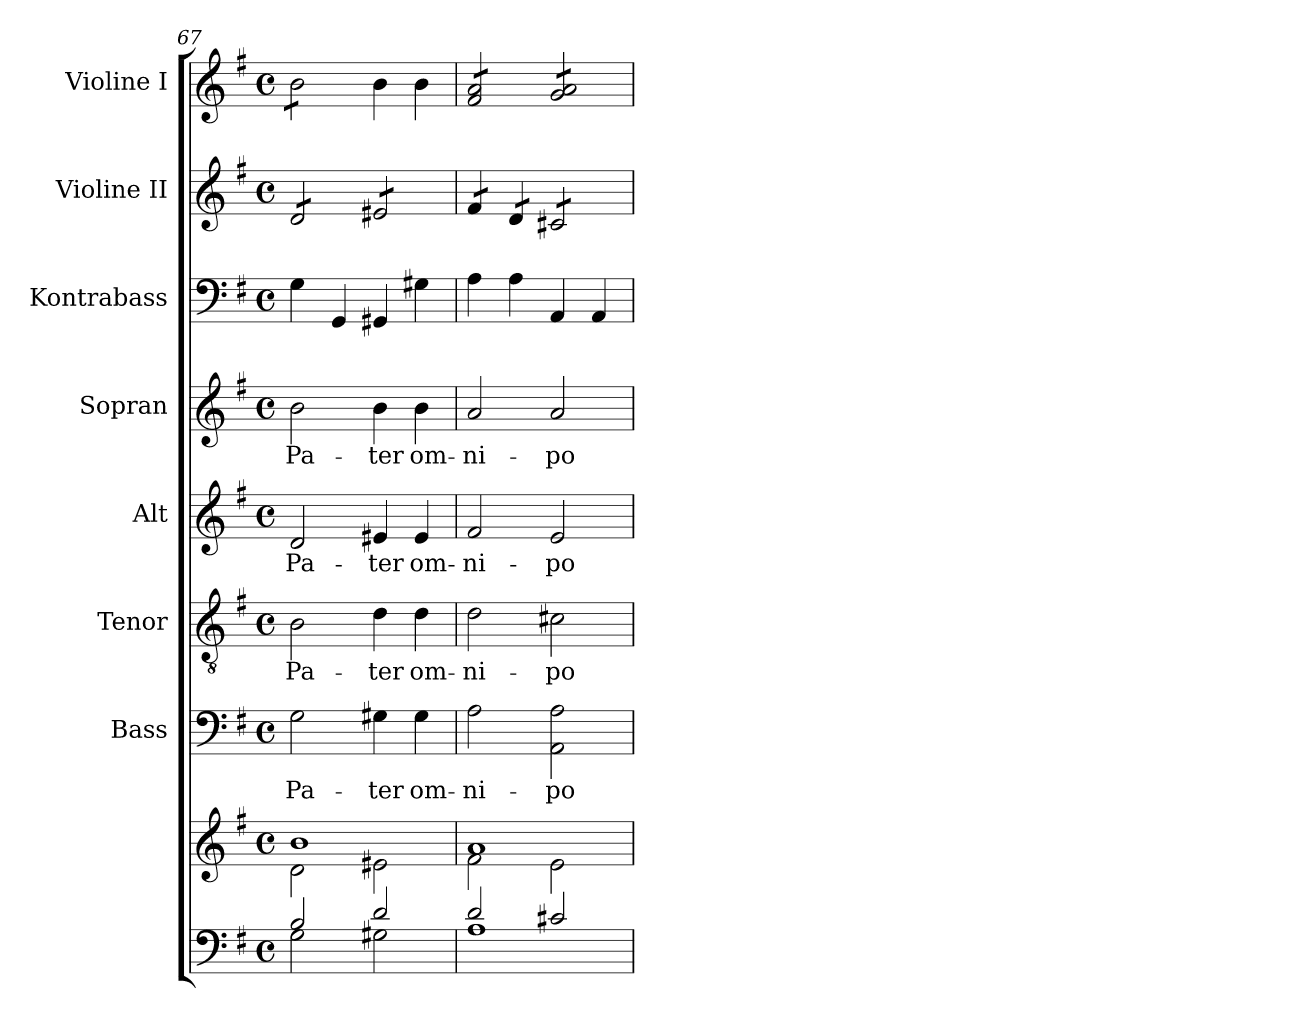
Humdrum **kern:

**kern	**kern	**kern	**text	**kern	**text	**kern	**text	**kern	**text	**kern	**kern	**kern
*part8	*part8	*part7	*part7	*part6	*part6	*part5	*part5	*part4	*part4	*part3	*part2	*part1
*staff9	*staff8	*staff7	*staff7	*staff6	*staff6	*staff5	*staff5	*staff4	*staff4	*staff3	*staff2	*staff1
*	*	*I"Bass	*	*I"Tenor	*	*I"Alt	*	*I"Sopran	*	*I"Kontrabass	*I"Violine II	*I"Violine I
*	*	*I'B.	*	*I'T.	*	*I'A.	*	*I'S.	*	*I'Kb.	*I'Vl. II	*I'Vl. I
*clefF4	*clefG2	*clefF4	*	*clefGv2	*	*clefG2	*	*clefG2	*	*clefF4	*clefG2	*clefG2
*	*	*	*	*	*	*	*	*	*	*ITrd7c12	*	*
*k[f#]	*k[f#]	*k[f#]	*	*k[f#]	*	*k[f#]	*	*k[f#]	*	*k[f#]	*k[f#]	*k[f#]
*G:	*G:	*G:	*	*G:	*	*G:	*	*G:	*	*G:	*G:	*G:
*M4/4	*M4/4	*M4/4	*	*M4/4	*	*M4/4	*	*M4/4	*	*M4/4	*M4/4	*M4/4
*met(c)	*met(c)	*met(c)	*	*met(c)	*	*met(c)	*	*met(c)	*	*met(c)	*met(c)	*met(c)
=67	=67	=67	=67	=67	=67	=67	=67	=67	=67	=67	=67	=67
*^	*^	*	*	*	*	*	*	*	*	*	*	*
!	!	!	!	!	!LO:LY:b	!	!LO:LY:b	!	!LO:LY:b	!	!LO:LY:b	!	!	!
*	*	*	*	*	*	*	*	*	*	*	*	*	*tremolo	*
*	*	*	*	*	*	*	*	*	*	*	*	*	*	*tremolo
2B/	2G\	1b	2d\	2G\	Pa-	2B\	Pa-	2d/	Pa-	2b\	Pa-	4GG\	8d/L	8b\L
.	.	.	.	.	.	.	.	.	.	.	.	.	8d/	8b\
.	.	.	.	.	.	.	.	.	.	.	.	4GGG/	8d/	8b\
.	.	.	.	.	.	.	.	.	.	.	.	.	8d/J	8b\J
*	*	*	*	*	*	*	*	*	*	*	*	*	*	*Xtremolo
!	!	!	!	!	!LO:LY:b	!	!LO:LY:b	!	!LO:LY:b	!	!LO:LY:b	!	!	!
2d/	2G#X\	.	2e#X\	4G#X\	-ter	4d\	-ter	4e#X/	-ter	4b\	-ter	4GGG#X/	8e#X/L	4b\
.	.	.	.	.	.	.	.	.	.	.	.	.	8e#X/	.
!	!	!	!	!	!LO:LY:b	!	!LO:LY:b	!	!LO:LY:b	!	!LO:LY:b	!	!	!
.	.	.	.	4G#\	om-	4d\	om-	4e#/	om-	4b\	om-	4GG#X\	8e#X/	4b\
.	.	.	.	.	.	.	.	.	.	.	.	.	8e#X/J	.
=68	=68	=68	=68	=68	=68	=68	=68	=68	=68	=68	=68	=68	=68	=68
!	!	!	!	!	!LO:LY:b	!	!LO:LY:b	!	!LO:LY:b	!	!LO:LY:b	!	!	!
*	*	*	*	*	*	*	*	*	*	*	*	*	*	*tremolo
2d/	1A	1a	2f#\	2A\	-ni-	2d\	-ni-	2f#/	-ni-	2a/	-ni-	4AA\	8f#/L	8f#/ 8a/L
.	.	.	.	.	.	.	.	.	.	.	.	.	8f#/J	8f#/ 8a/
.	.	.	.	.	.	.	.	.	.	.	.	4AA\	8d/L	8f#/ 8a/
.	.	.	.	.	.	.	.	.	.	.	.	.	8d/J	8f#/ 8a/J
!	!	!	!	!	!LO:LY:b	!	!LO:LY:b	!	!LO:LY:b	!	!LO:LY:b	!	!	!
2c#X/	.	.	2e\	2AA\ 2A\	-po-	2c#X\	-po-	2e/	-po-	2a/	-po-	4AAA/	8c#X/L	8g/ 8a/L
.	.	.	.	.	.	.	.	.	.	.	.	.	8c#X/	8g/ 8a/
.	.	.	.	.	.	.	.	.	.	.	.	4AAA/	8c#X/	8g/ 8a/
.	.	.	.	.	.	.	.	.	.	.	.	.	8c#X/J	8g/ 8a/J
*	*	*	*	*	*	*	*	*	*	*	*	*	*	*Xtremolo
*	*	*	*	*	*	*	*	*	*	*	*	*	*Xtremolo	*
*v	*v	*	*	*	*	*	*	*	*	*	*	*	*	*
*	*v	*v	*	*	*	*	*	*	*	*	*	*	*
=	=	=	=	=	=	=	=	=	=	=	=	=
*-	*-	*-	*-	*-	*-	*-	*-	*-	*-	*-	*-	*-
